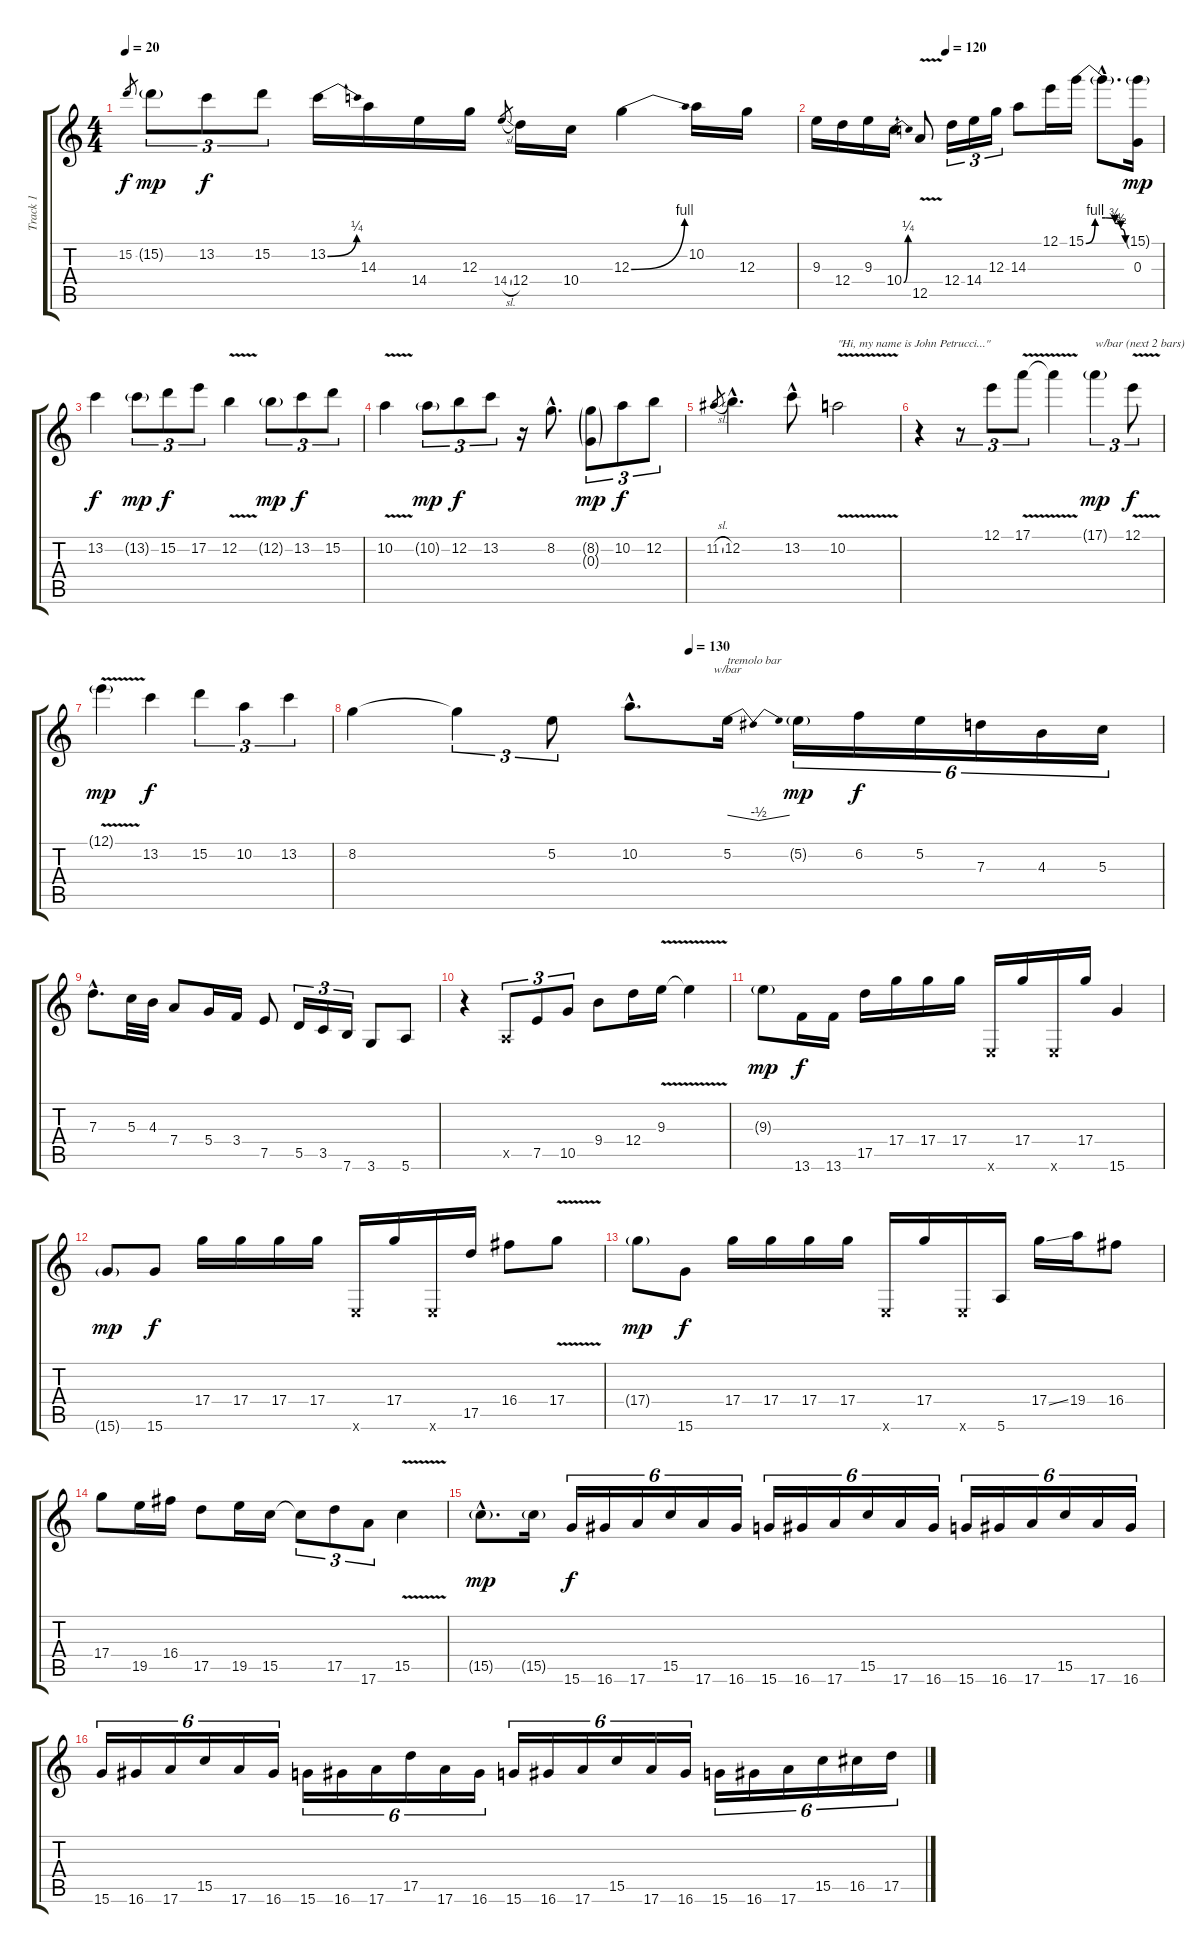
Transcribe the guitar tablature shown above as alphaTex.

\track ("Track 1" "Track 1") {instrument distortionguitar}
\staff {score tabs}
\tuning (E4 B3 G3 D3 A2 E2) {hide}
\ts (4 4)
\tempo 20
\clef g2
\ks c
15.2.8{gr dy f} 15.2{g}.8{tu (3 2) dy mp} 13.2.8{tu (3 2) dy f} 15.2.8{tu (3 2)} 13.2{be (bend 0 0 60 1)}.16 14.3.16 14.4.16 12.3.16 14.4{sl}.8{gr} 12.4.16 10.4.16 12.3{be (bend 0 0 60 4)}.4 10.2.16 12.3.16 |
\tempo (120 0.375)
9.3.16 12.4.16 9.3.16 10.4{be (bend 0 0 60 1)}.16 12.5{v}.8 12.4.16{tu (3 2)} 14.4.16{tu (3 2)} 12.3.16{tu (3 2)} 14.3.8 12.1.16 15.1{be (custom 0 0 14 4 30 4 44 3 53 2 60 0)}.16 15.1{hac t}.8{d} (15.1{g} 0.3).16{dy mp} |
13.2.4{dy f} 13.2{g}.8{tu (3 2) dy mp} 15.2.8{tu (3 2) dy f} 17.2.8{tu (3 2)} 12.2{v}.4 12.2{g}.8{tu (3 2) dy mp} 13.2.8{tu (3 2) dy f} 15.2.8{tu (3 2)} |
10.2{v}.4 10.2{g}.8{tu (3 2) dy mp} 12.2.8{tu (3 2) dy f} 13.2.8{tu (3 2)} r.16 8.2{hac}.8{d} (8.2{g} 0.3{g}).8{tu (3 2) dy mp} 10.2.8{tu (3 2) dy f} 12.2.8{tu (3 2)} |
11.2{sl}.8{gr} 12.2{hac}.4{d} 13.2{hac}.8 10.2{v}.2{txt "\"Hi, my name is John Petrucci...\" "} |
r.4 r.8{tu (3 2)} 12.1.8{tu (3 2)} 17.1{v}.8{tu (3 2)} 17.1{t}.4 17.1{g}.4{tu (3 2) txt "w/bar (next 2 bars)" dy mp} 12.1{v}.8{tu (3 2) dy f} |
12.1{v g}.4{dy mp} 13.2.4{dy f} 15.2.4{tu (3 2)} 10.2.4{tu (3 2)} 13.2.4{tu (3 2)} |
\tempo (130 0.4166666666666667)
8.2.4 8.2{t}.4{tu (3 2)} 5.2.8{tu (3 2)} 10.2{hac}.8{d} 5.2.16{tbe (dip default 0 0 30 -2 60 0) txt "tremolo bar"} 5.2{g}.16{tu (6 4) dy mp} 6.2.16{tu (6 4) dy f} 5.2.16{tu (6 4)} 7.3.16{tu (6 4)} 4.3.16{tu (6 4)} 5.3.16{tu (6 4)} |
7.3{hac}.8{d} 5.3.32 4.3.32 7.4.8 5.4.16 3.4.16 7.5.8 5.5.16{tu (3 2)} 3.5.16{tu (3 2)} 7.6.16{tu (3 2)} 3.6.8 5.6.8 |
r.4 0.5{x}.8{tu (3 2)} 7.5.8{tu (3 2)} 10.5.8{tu (3 2)} 9.4.8 12.4.16 9.3{v}.16 9.3{v t}.4 |
9.3{g}.8{dy mp} 13.6.16{dy f} 13.6.16 17.5.16 17.4.16 17.4.16 17.4.16 0.6{x}.16 17.4.16 0.6{x}.16 17.4.16 15.6.4 |
15.6{g}.8{dy mp} 15.6.8{dy f} 17.4.16 17.4.16 17.4.16 17.4.16 0.6{x}.16 17.4.16 0.6{x}.16 17.5.16 16.4.8 17.4{v}.8 |
17.4{g}.8{dy mp} 15.6.8{dy f} 17.4.16 17.4.16 17.4.16 17.4.16 0.6{x}.16 17.4.16 0.6{x}.16 5.6.16 17.4{ss}.16 19.4.16 16.4.8 |
17.4.8 19.5.16 16.4.16 17.5.8 19.5.16 15.5.16 15.5{t}.8{tu (3 2)} 17.5.8{tu (3 2)} 17.6.8{tu (3 2)} 15.5{v}.4 |
15.5{g hac}.8{d dy mp} 15.5{g}.16 15.6.16{tu (6 4) dy f} 16.6.16{tu (6 4)} 17.6.16{tu (6 4)} 15.5.16{tu (6 4)} 17.6.16{tu (6 4)} 16.6.16{tu (6 4)} 15.6.16{tu (6 4)} 16.6.16{tu (6 4)} 17.6.16{tu (6 4)} 15.5.16{tu (6 4)} 17.6.16{tu (6 4)} 16.6.16{tu (6 4)} 15.6.16{tu (6 4)} 16.6.16{tu (6 4)} 17.6.16{tu (6 4)} 15.5.16{tu (6 4)} 17.6.16{tu (6 4)} 16.6.16{tu (6 4)} |
15.6.16{tu (6 4)} 16.6.16{tu (6 4)} 17.6.16{tu (6 4)} 15.5.16{tu (6 4)} 17.6.16{tu (6 4)} 16.6.16{tu (6 4)} 15.6.16{tu (6 4)} 16.6.16{tu (6 4)} 17.6.16{tu (6 4)} 17.5.16{tu (6 4)} 17.6.16{tu (6 4)} 16.6.16{tu (6 4)} 15.6.16{tu (6 4)} 16.6.16{tu (6 4)} 17.6.16{tu (6 4)} 15.5.16{tu (6 4)} 17.6.16{tu (6 4)} 16.6.16{tu (6 4)} 15.6.16{tu (6 4)} 16.6.16{tu (6 4)} 17.6.16{tu (6 4)} 15.5.16{tu (6 4)} 16.5.16{tu (6 4)} 17.5.16{tu (6 4)}
